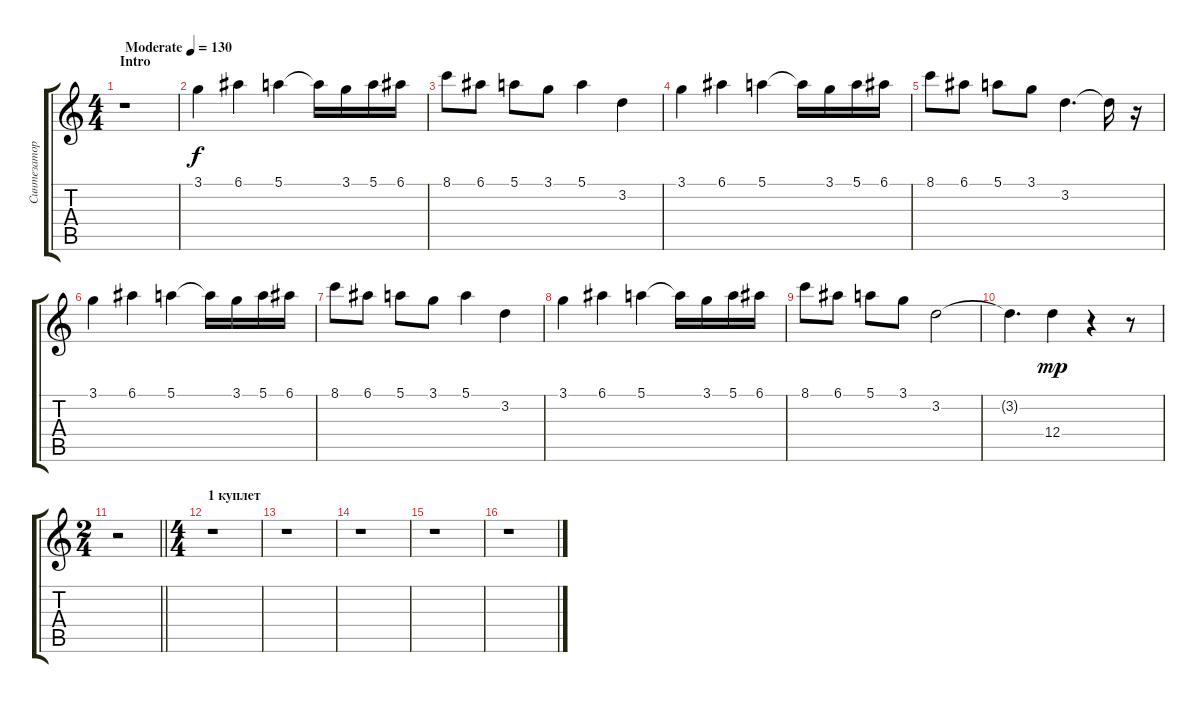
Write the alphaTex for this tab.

\track ("Синтезатор" "Синтезатор") {instrument contrabass}
\staff {score tabs}
\tuning (E4 B3 G3 D3 A2 E2) {hide}
\ts (4 4)
\section ("" "Intro")
\tempo (130 "Moderate")
\clef g2
\ks c
r.1{dy f instrument contrabass} |
3.1.4 6.1.4 5.1.4 5.1{t}.16 3.1.16 5.1.16 6.1.16 |
8.1.8 6.1.8 5.1.8 3.1.8 5.1.4 3.2.4 |
3.1.4 6.1.4 5.1.4 5.1{t}.16 3.1.16 5.1.16 6.1.16 |
8.1.8 6.1.8 5.1.8 3.1.8 3.2.4{d} 3.2{t}.16 r.16 |
3.1.4 6.1.4 5.1.4 5.1{t}.16 3.1.16 5.1.16 6.1.16 |
8.1.8 6.1.8 5.1.8 3.1.8 5.1.4 3.2.4 |
3.1.4 6.1.4 5.1.4 5.1{t}.16 3.1.16 5.1.16 6.1.16 |
8.1.8 6.1.8 5.1.8 3.1.8 3.2.2 |
3.2{t}.4{d} 12.4.4{dy mp} r.4 r.8 |
\ts (2 4)
\barLineRight lightlight
r.2 |
\ts (4 4)
\section ("" "1 куплет")
r.1 |
r.1 |
r.1 |
r.1 |
r.1
